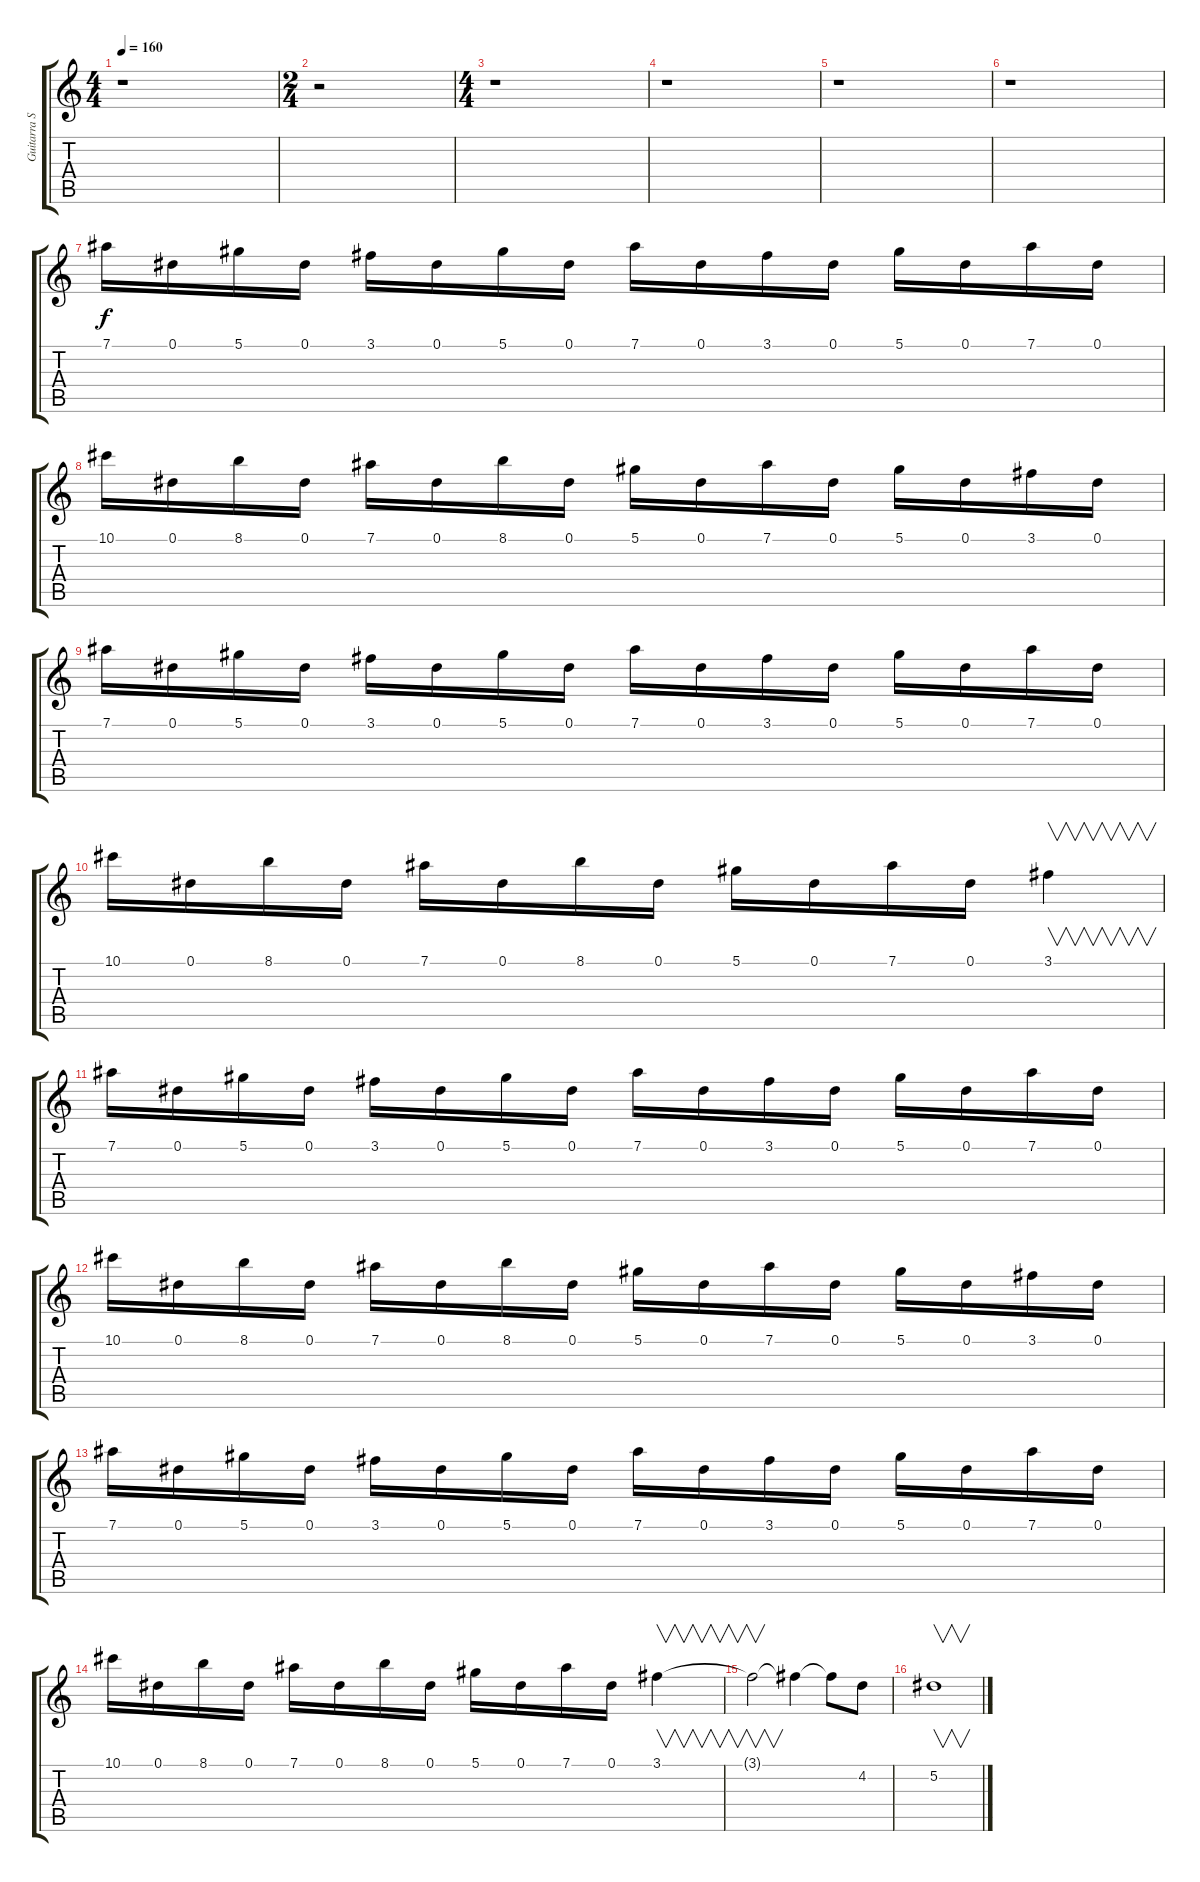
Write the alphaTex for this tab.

\track ("Guitarra Solo II, III" "Guitarra S") {instrument distortionguitar}
\staff {score tabs}
\tuning (Eb4 Bb3 Gb3 Db3 Ab2 Eb2) {hide}
\ts (4 4)
\tempo 160
\clef g2
\ks c
r.1{dy f} |
\ts (2 4)
r.2 |
\ts (4 4)
r.1 |
r.1 |
r.1 |
r.1 |
7.1.16 0.1.16 5.1.16 0.1.16 3.1.16 0.1.16 5.1.16 0.1.16 7.1.16 0.1.16 3.1.16 0.1.16 5.1.16 0.1.16 7.1.16 0.1.16 |
10.1.16 0.1.16 8.1.16 0.1.16 7.1.16 0.1.16 8.1.16 0.1.16 5.1.16 0.1.16 7.1.16 0.1.16 5.1.16 0.1.16 3.1.16 0.1.16 |
7.1.16 0.1.16 5.1.16 0.1.16 3.1.16 0.1.16 5.1.16 0.1.16 7.1.16 0.1.16 3.1.16 0.1.16 5.1.16 0.1.16 7.1.16 0.1.16 |
10.1.16 0.1.16 8.1.16 0.1.16 7.1.16 0.1.16 8.1.16 0.1.16 5.1.16 0.1.16 7.1.16 0.1.16 3.1.4{v} |
7.1.16 0.1.16 5.1.16 0.1.16 3.1.16 0.1.16 5.1.16 0.1.16 7.1.16 0.1.16 3.1.16 0.1.16 5.1.16 0.1.16 7.1.16 0.1.16 |
10.1.16 0.1.16 8.1.16 0.1.16 7.1.16 0.1.16 8.1.16 0.1.16 5.1.16 0.1.16 7.1.16 0.1.16 5.1.16 0.1.16 3.1.16 0.1.16 |
7.1.16 0.1.16 5.1.16 0.1.16 3.1.16 0.1.16 5.1.16 0.1.16 7.1.16 0.1.16 3.1.16 0.1.16 5.1.16 0.1.16 7.1.16 0.1.16 |
10.1.16 0.1.16 8.1.16 0.1.16 7.1.16 0.1.16 8.1.16 0.1.16 5.1.16 0.1.16 7.1.16 0.1.16 3.1.4{v} |
3.1{t}.2{v} 3.1{t}.4 3.1{t}.8 4.2.8 |
5.2.1{v}
